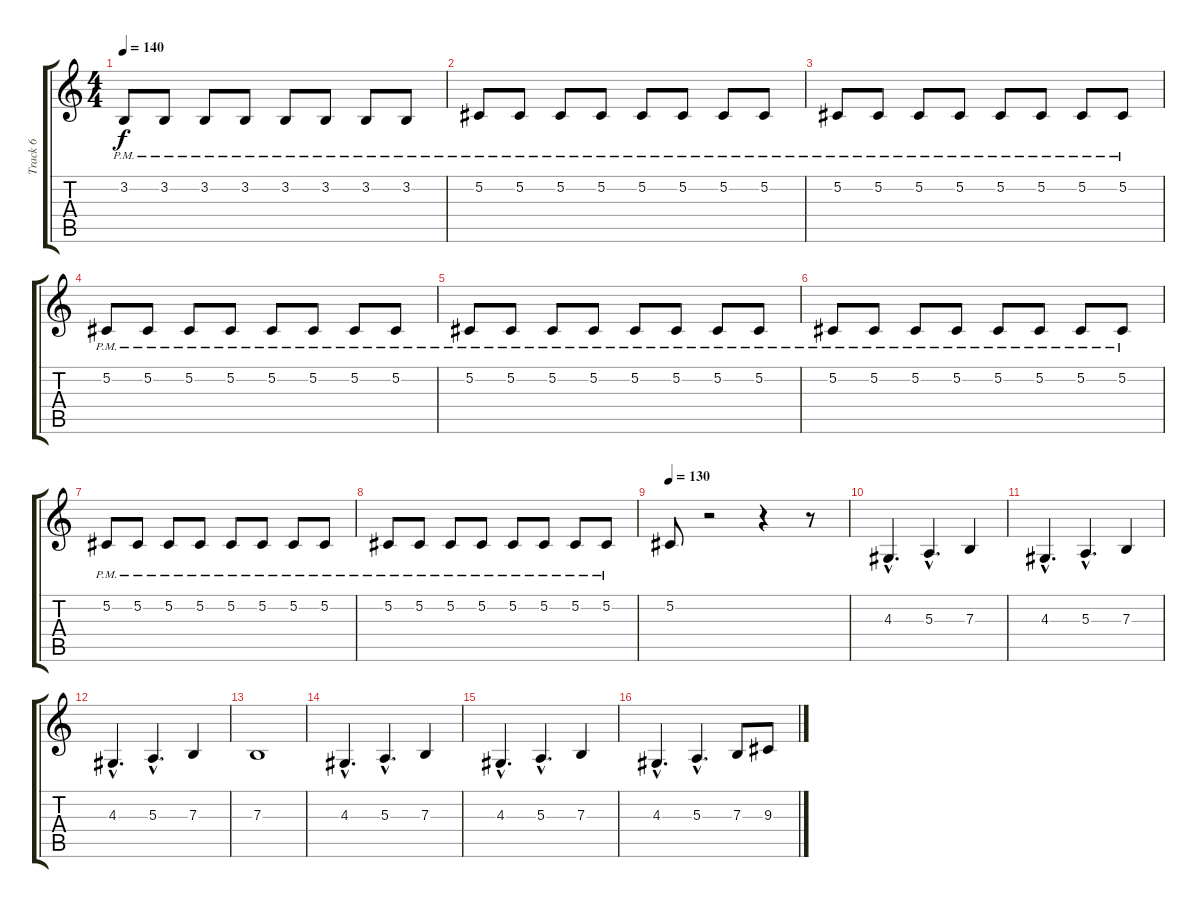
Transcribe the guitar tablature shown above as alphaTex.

\track ("Track 6" "Track 6") {instrument violin}
\staff {score tabs}
\tuning (Db4 Ab3 E3 B2 Gb2 Db2) {hide}
\ts (4 4)
\tempo 140
\clef g2
\ks c
3.2{pm}.8{dy f} 3.2{pm}.8 3.2{pm}.8 3.2{pm}.8 3.2{pm}.8 3.2{pm}.8 3.2{pm}.8 3.2{pm}.8 |
5.2{pm}.8 5.2{pm}.8 5.2{pm}.8 5.2{pm}.8 5.2{pm}.8 5.2{pm}.8 5.2{pm}.8 5.2{pm}.8 |
5.2{pm}.8 5.2{pm}.8 5.2{pm}.8 5.2{pm}.8 5.2{pm}.8 5.2{pm}.8 5.2{pm}.8 5.2{pm}.8 |
5.2{pm}.8 5.2{pm}.8 5.2{pm}.8 5.2{pm}.8 5.2{pm}.8 5.2{pm}.8 5.2{pm}.8 5.2{pm}.8 |
5.2{pm}.8 5.2{pm}.8 5.2{pm}.8 5.2{pm}.8 5.2{pm}.8 5.2{pm}.8 5.2{pm}.8 5.2{pm}.8 |
5.2{pm}.8 5.2{pm}.8 5.2{pm}.8 5.2{pm}.8 5.2{pm}.8 5.2{pm}.8 5.2{pm}.8 5.2{pm}.8 |
5.2{pm}.8 5.2{pm}.8 5.2{pm}.8 5.2{pm}.8 5.2{pm}.8 5.2{pm}.8 5.2{pm}.8 5.2{pm}.8 |
5.2{pm}.8 5.2{pm}.8 5.2{pm}.8 5.2{pm}.8 5.2{pm}.8 5.2{pm}.8 5.2{pm}.8 5.2{pm}.8 |
\tempo 130
5.2.8 r.2 r.4 r.8 |
4.3{hac}.4{d} 5.3{hac}.4{d} 7.3.4 |
4.3{hac}.4{d} 5.3{hac}.4{d} 7.3.4 |
4.3{hac}.4{d} 5.3{hac}.4{d} 7.3.4 |
7.3.1 |
4.3{hac}.4{d} 5.3{hac}.4{d} 7.3.4 |
4.3{hac}.4{d} 5.3{hac}.4{d} 7.3.4 |
4.3{hac}.4{d} 5.3{hac}.4{d} 7.3.8 9.3.8
